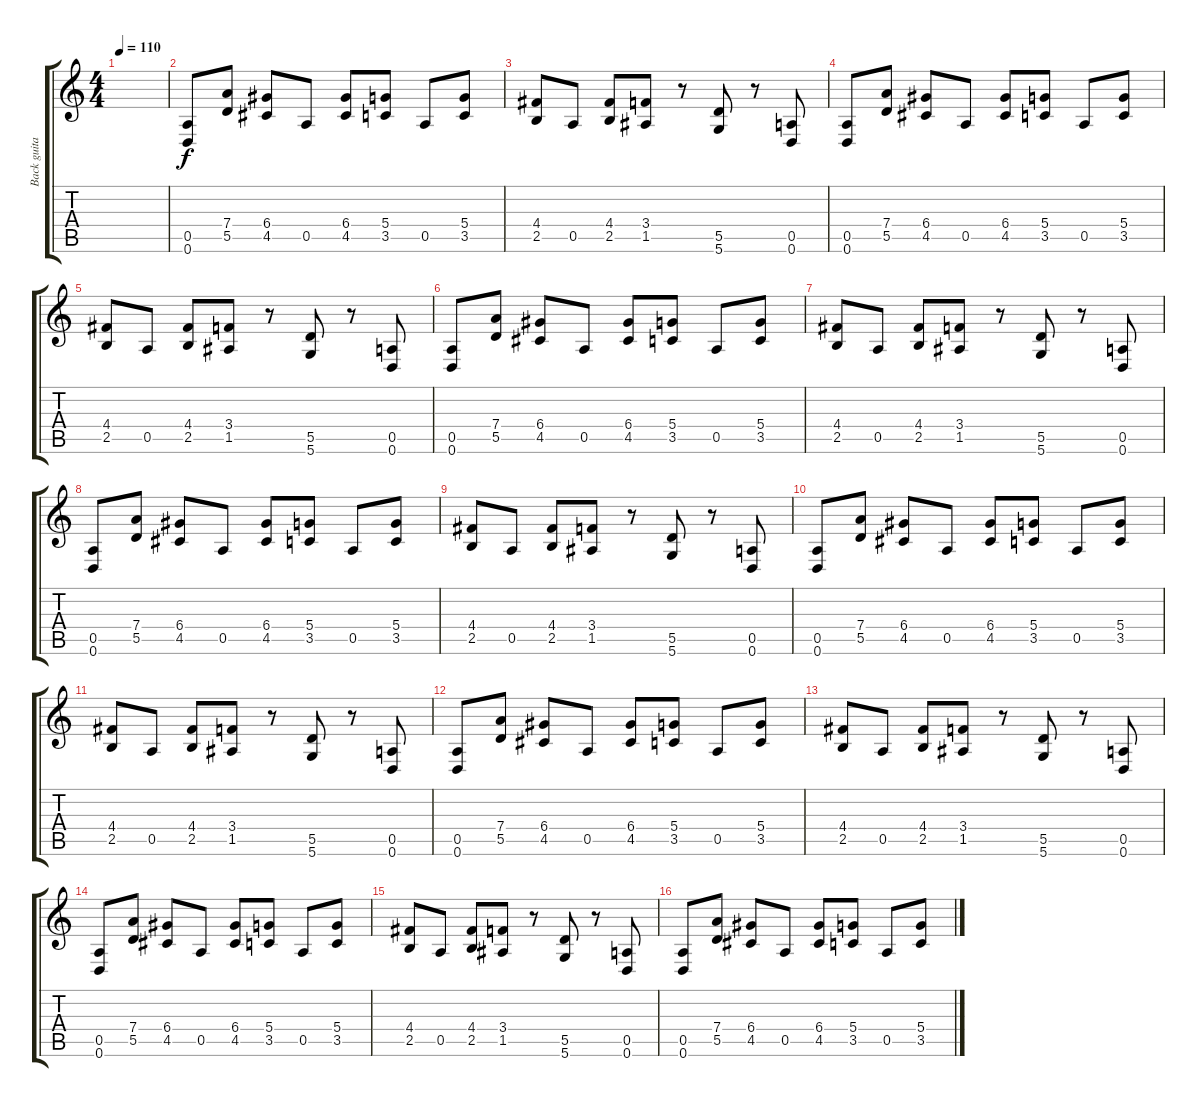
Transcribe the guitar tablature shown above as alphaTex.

\track ("Back guitar" "Back guita") {instrument distortionguitar}
\staff {score tabs}
\tuning (E4 B3 G3 D3 A2 D2) {hide}
\ts (4 4)
\tempo 110
\clef g2
\ks c
|
(0.5 0.6).8 (7.4 5.5).8 (6.4 4.5).8 0.5.8 (6.4 4.5).8 (5.4 3.5).8 0.5.8 (5.4 3.5).8 |
(4.4 2.5).8 0.5.8 (4.4 2.5).8 (3.4 1.5).8 r.8 (5.5 5.6).8 r.8 (0.5 0.6).8 |
(0.5 0.6).8 (7.4 5.5).8 (6.4 4.5).8 0.5.8 (6.4 4.5).8 (5.4 3.5).8 0.5.8 (5.4 3.5).8 |
(4.4 2.5).8 0.5.8 (4.4 2.5).8 (3.4 1.5).8 r.8 (5.5 5.6).8 r.8 (0.5 0.6).8 |
(0.5 0.6).8 (7.4 5.5).8 (6.4 4.5).8 0.5.8 (6.4 4.5).8 (5.4 3.5).8 0.5.8 (5.4 3.5).8 |
(4.4 2.5).8 0.5.8 (4.4 2.5).8 (3.4 1.5).8 r.8 (5.5 5.6).8 r.8 (0.5 0.6).8 |
(0.5 0.6).8 (7.4 5.5).8 (6.4 4.5).8 0.5.8 (6.4 4.5).8 (5.4 3.5).8 0.5.8 (5.4 3.5).8 |
(4.4 2.5).8 0.5.8 (4.4 2.5).8 (3.4 1.5).8 r.8 (5.5 5.6).8 r.8 (0.5 0.6).8 |
(0.5 0.6).8 (7.4 5.5).8 (6.4 4.5).8 0.5.8 (6.4 4.5).8 (5.4 3.5).8 0.5.8 (5.4 3.5).8 |
(4.4 2.5).8 0.5.8 (4.4 2.5).8 (3.4 1.5).8 r.8 (5.5 5.6).8 r.8 (0.5 0.6).8 |
(0.5 0.6).8 (7.4 5.5).8 (6.4 4.5).8 0.5.8 (6.4 4.5).8 (5.4 3.5).8 0.5.8 (5.4 3.5).8 |
(4.4 2.5).8 0.5.8 (4.4 2.5).8 (3.4 1.5).8 r.8 (5.5 5.6).8 r.8 (0.5 0.6).8 |
(0.5 0.6).8 (7.4 5.5).8 (6.4 4.5).8 0.5.8{volume 14} (6.4 4.5).8 (5.4 3.5).8 0.5.8 (5.4 3.5).8 |
(4.4 2.5).8{volume 16} 0.5.8 (4.4 2.5).8 (3.4 1.5).8 r.8 (5.5 5.6).8 r.8 (0.5 0.6).8 |
(0.5 0.6).8 (7.4 5.5).8 (6.4 4.5).8 0.5.8 (6.4 4.5).8 (5.4 3.5).8 0.5.8 (5.4 3.5).8
